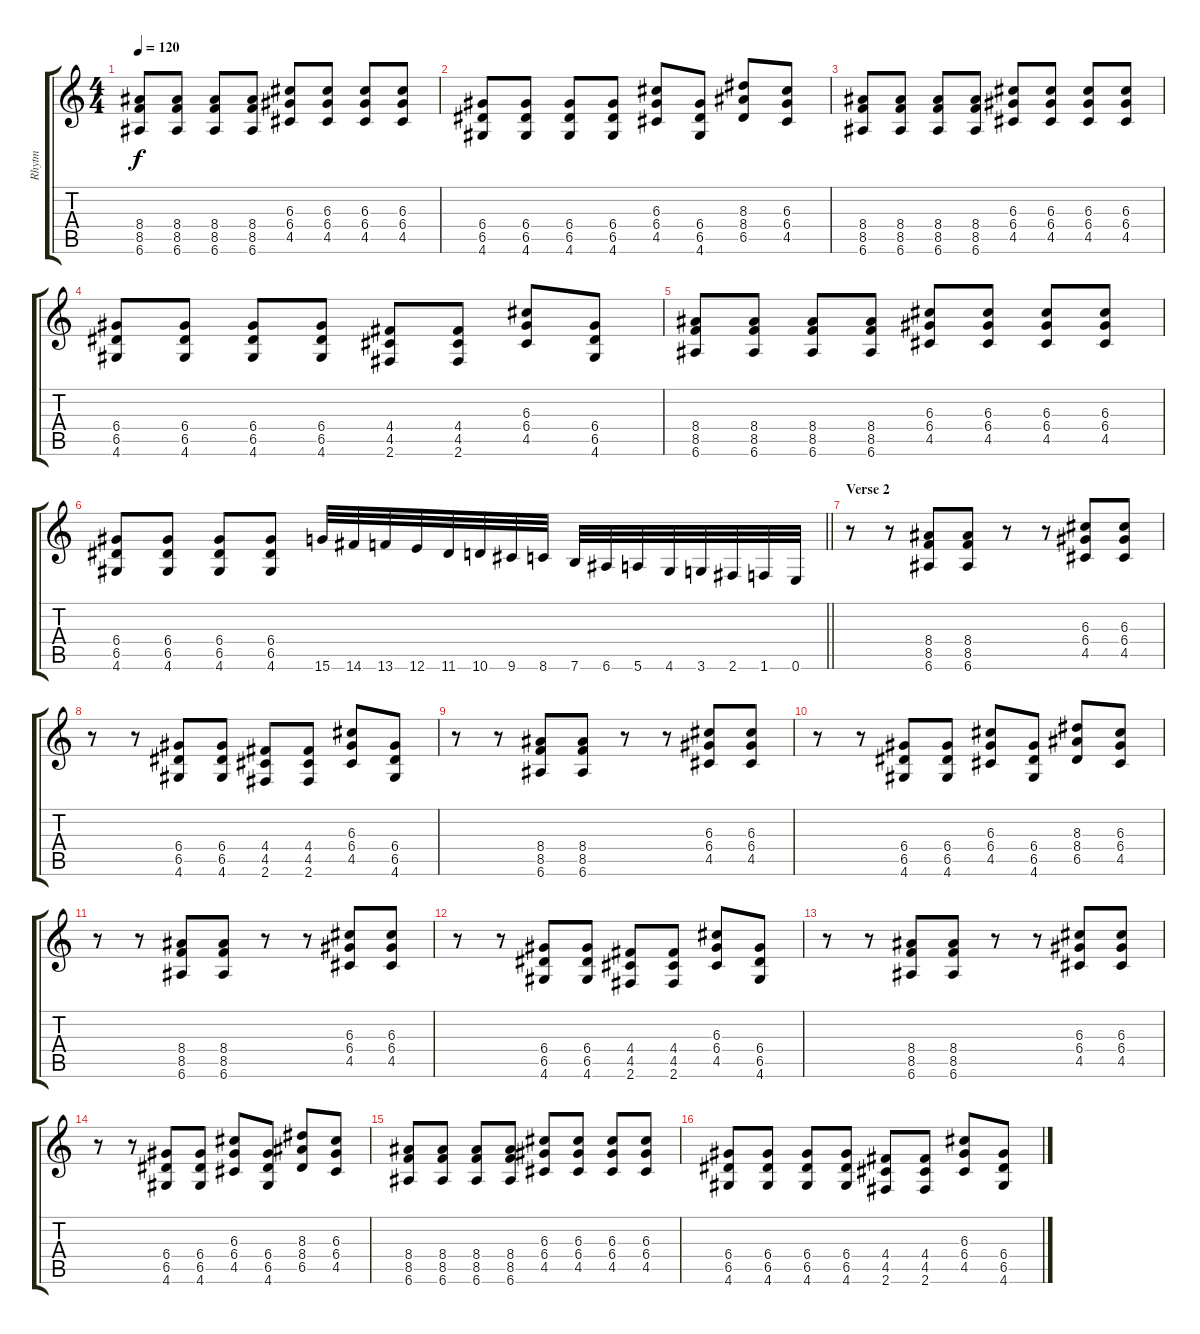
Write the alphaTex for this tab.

\track ("Rhytm" "Rhytm") {instrument distortionguitar}
\staff {score tabs}
\tuning (E4 B3 G3 D3 A2 E2) {hide}
\ts (4 4)
\tempo 120
\clef g2
\ks c
(8.4 8.5 6.6).8{dy f} (8.4 8.5 6.6).8 (8.4 8.5 6.6).8 (8.4 8.5 6.6).8 (6.3 6.4 4.5).8 (6.3 6.4 4.5).8 (6.3 6.4 4.5).8 (6.3 6.4 4.5).8 |
(6.4 6.5 4.6).8 (6.4 6.5 4.6).8 (6.4 6.5 4.6).8 (6.4 6.5 4.6).8 (6.3 6.4 4.5).8 (6.4 6.5 4.6).8 (8.3 8.4 6.5).8 (6.3 6.4 4.5).8 |
(8.4 8.5 6.6).8 (8.4 8.5 6.6).8 (8.4 8.5 6.6).8 (8.4 8.5 6.6).8 (6.3 6.4 4.5).8 (6.3 6.4 4.5).8 (6.3 6.4 4.5).8 (6.3 6.4 4.5).8 |
(6.4 6.5 4.6).8 (6.4 6.5 4.6).8 (6.4 6.5 4.6).8 (6.4 6.5 4.6).8 (4.4 4.5 2.6).8 (4.4 4.5 2.6).8 (6.3 6.4 4.5).8 (6.4 6.5 4.6).8 |
(8.4 8.5 6.6).8 (8.4 8.5 6.6).8 (8.4 8.5 6.6).8 (8.4 8.5 6.6).8 (6.3 6.4 4.5).8 (6.3 6.4 4.5).8 (6.3 6.4 4.5).8 (6.3 6.4 4.5).8 |
\barLineRight lightlight
(6.4 6.5 4.6).8 (6.4 6.5 4.6).8 (6.4 6.5 4.6).8 (6.4 6.5 4.6).8 15.6.32{instrument guitarfretnoise} 14.6.32 13.6.32 12.6.32 11.6.32 10.6.32 9.6.32 8.6.32 7.6.32 6.6.32 5.6.32 4.6.32 3.6.32 2.6.32 1.6.32 0.6.32 |
\section ("" "Verse 2")
r.8{instrument distortionguitar} r.8 (8.4 8.5 6.6).8 (8.4 8.5 6.6).8 r.8 r.8 (6.3 6.4 4.5).8 (6.3 6.4 4.5).8 |
r.8 r.8 (6.4 6.5 4.6).8 (6.4 6.5 4.6).8 (4.4 4.5 2.6).8 (4.4 4.5 2.6).8 (6.3 6.4 4.5).8 (6.4 6.5 4.6).8 |
r.8 r.8 (8.4 8.5 6.6).8 (8.4 8.5 6.6).8 r.8 r.8 (6.3 6.4 4.5).8 (6.3 6.4 4.5).8 |
r.8 r.8 (6.4 6.5 4.6).8 (6.4 6.5 4.6).8 (6.3 6.4 4.5).8 (6.4 6.5 4.6).8 (8.3 8.4 6.5).8 (6.3 6.4 4.5).8 |
r.8{instrument distortionguitar} r.8 (8.4 8.5 6.6).8 (8.4 8.5 6.6).8 r.8 r.8 (6.3 6.4 4.5).8 (6.3 6.4 4.5).8 |
r.8 r.8 (6.4 6.5 4.6).8 (6.4 6.5 4.6).8 (4.4 4.5 2.6).8 (4.4 4.5 2.6).8 (6.3 6.4 4.5).8 (6.4 6.5 4.6).8 |
r.8 r.8 (8.4 8.5 6.6).8 (8.4 8.5 6.6).8 r.8 r.8 (6.3 6.4 4.5).8 (6.3 6.4 4.5).8 |
r.8 r.8 (6.4 6.5 4.6).8 (6.4 6.5 4.6).8 (6.3 6.4 4.5).8 (6.4 6.5 4.6).8 (8.3 8.4 6.5).8 (6.3 6.4 4.5).8 |
(8.4 8.5 6.6).8 (8.4 8.5 6.6).8 (8.4 8.5 6.6).8 (8.4 8.5 6.6).8 (6.3 6.4 4.5).8 (6.3 6.4 4.5).8 (6.3 6.4 4.5).8 (6.3 6.4 4.5).8 |
(6.4 6.5 4.6).8 (6.4 6.5 4.6).8 (6.4 6.5 4.6).8 (6.4 6.5 4.6).8 (4.4 4.5 2.6).8 (4.4 4.5 2.6).8 (6.3 6.4 4.5).8 (6.4 6.5 4.6).8
